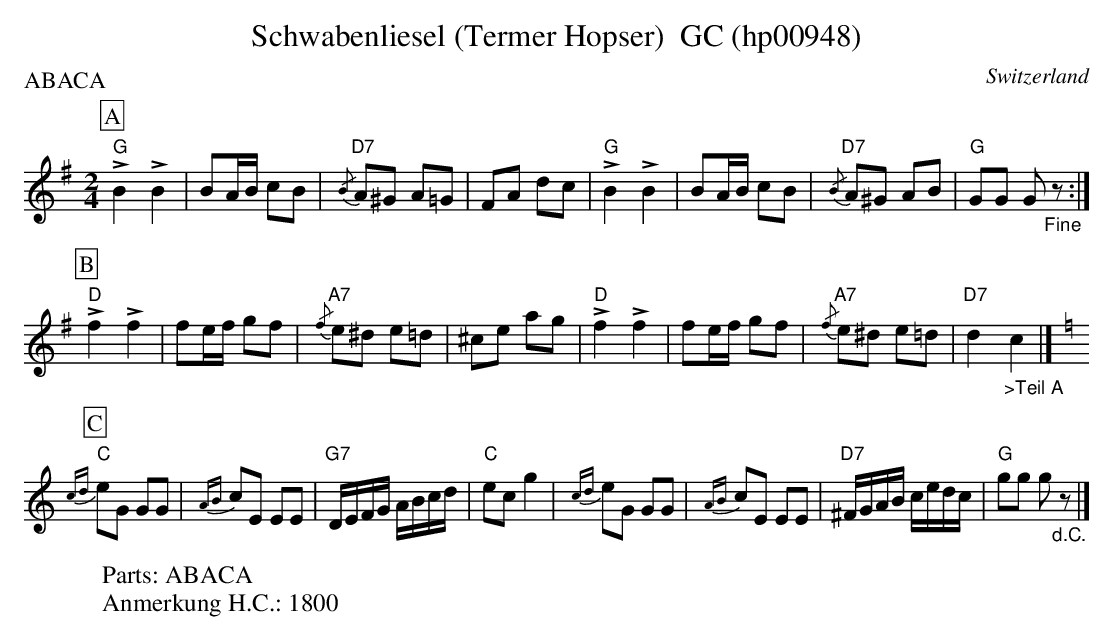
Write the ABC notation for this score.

X:1
T: Schwabenliesel (Termer Hopser)  GC (hp00948)
P:ABACA
O:Switzerland
M:2/4
L:1/8
K:G major
[P:A] !>!"G"B2!>!B2 | BA/B/ cB | {/B}"D7"A^G A=G | FA dc | !>!"G"B2!>!B2 | BA/B/ cB | {/B}"D7"A^G AB | "G"GG G"_Fine"z :|
[P:B]  !>!"D"f2!>!f2 | fe/f/ gf | {/f}"A7"e^d e=d | ^ce ag | !>!"D"f2!>!f2 | fe/f/ gf | {/f}"A7"e^d e=d | "D7"d2"_>Teil A"c2 |] [K:C]
[P:C]  {cd}"C"eG GG | {AB}cE EE | "G7"D/E/F/G/ A/B/c/d/ | "C"ecg2 | {cd}eG GG | {AB}cE EE | "D7"^F/G/A/B/ c/e/d/c/ | "G"gg g"_d.C."z |]
W: Parts: ABACA
W:Anmerkung H.C.: 1800
